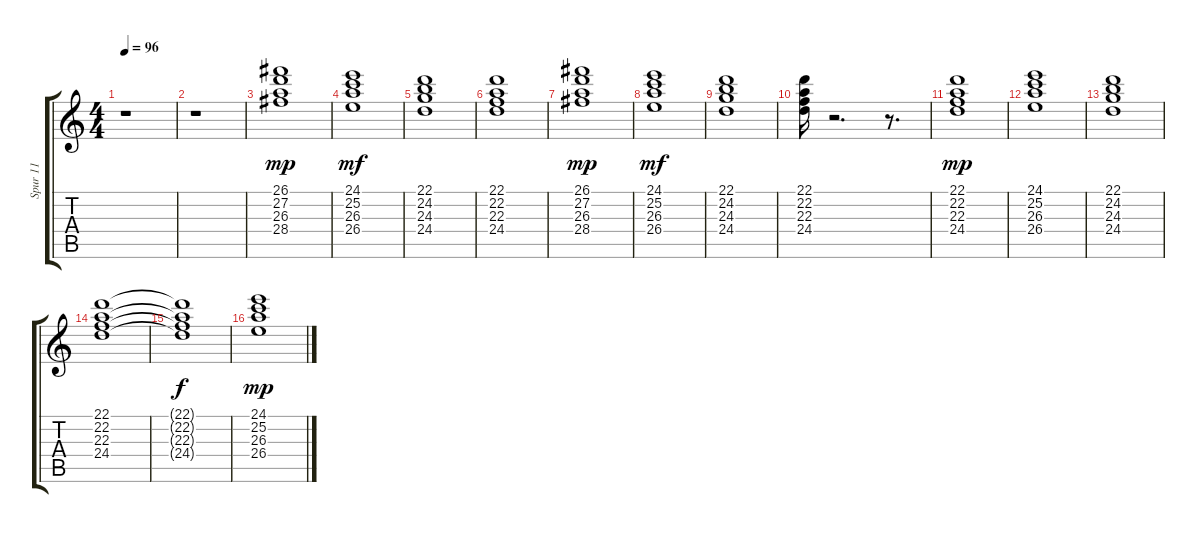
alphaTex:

\track ("Spur 11" "Spur 11") {instrument rockorgan}
\staff {score tabs}
\tuning (E4 B3 G3 D3 A2 E2) {hide}
\ts (4 4)
\tempo 96
\clef g2
\ks c
r.1{dy mp} |
r.1 |
(26.1 27.2 26.3 28.4).1 |
(24.1 25.2 26.3 26.4).1{dy mf} |
(22.1 24.2 24.3 24.4).1 |
(22.1 22.2 22.3 24.4).1 |
(26.1 27.2 26.3 28.4).1{dy mp} |
(24.1 25.2 26.3 26.4).1{dy mf} |
(22.1 24.2 24.3 24.4).1 |
(22.1 22.2 22.3 24.4).16 r.2{d} r.8{d} |
(22.1 22.2 22.3 24.4).1{dy mp} |
(24.1 25.2 26.3 26.4).1 |
(22.1 24.2 24.3 24.4).1 |
(22.1 22.2 22.3 24.4).1 |
(22.1{t} 22.2{t} 22.3{t} 24.4{t}).1{dy f} |
(24.1 25.2 26.3 26.4).1{dy mp}
